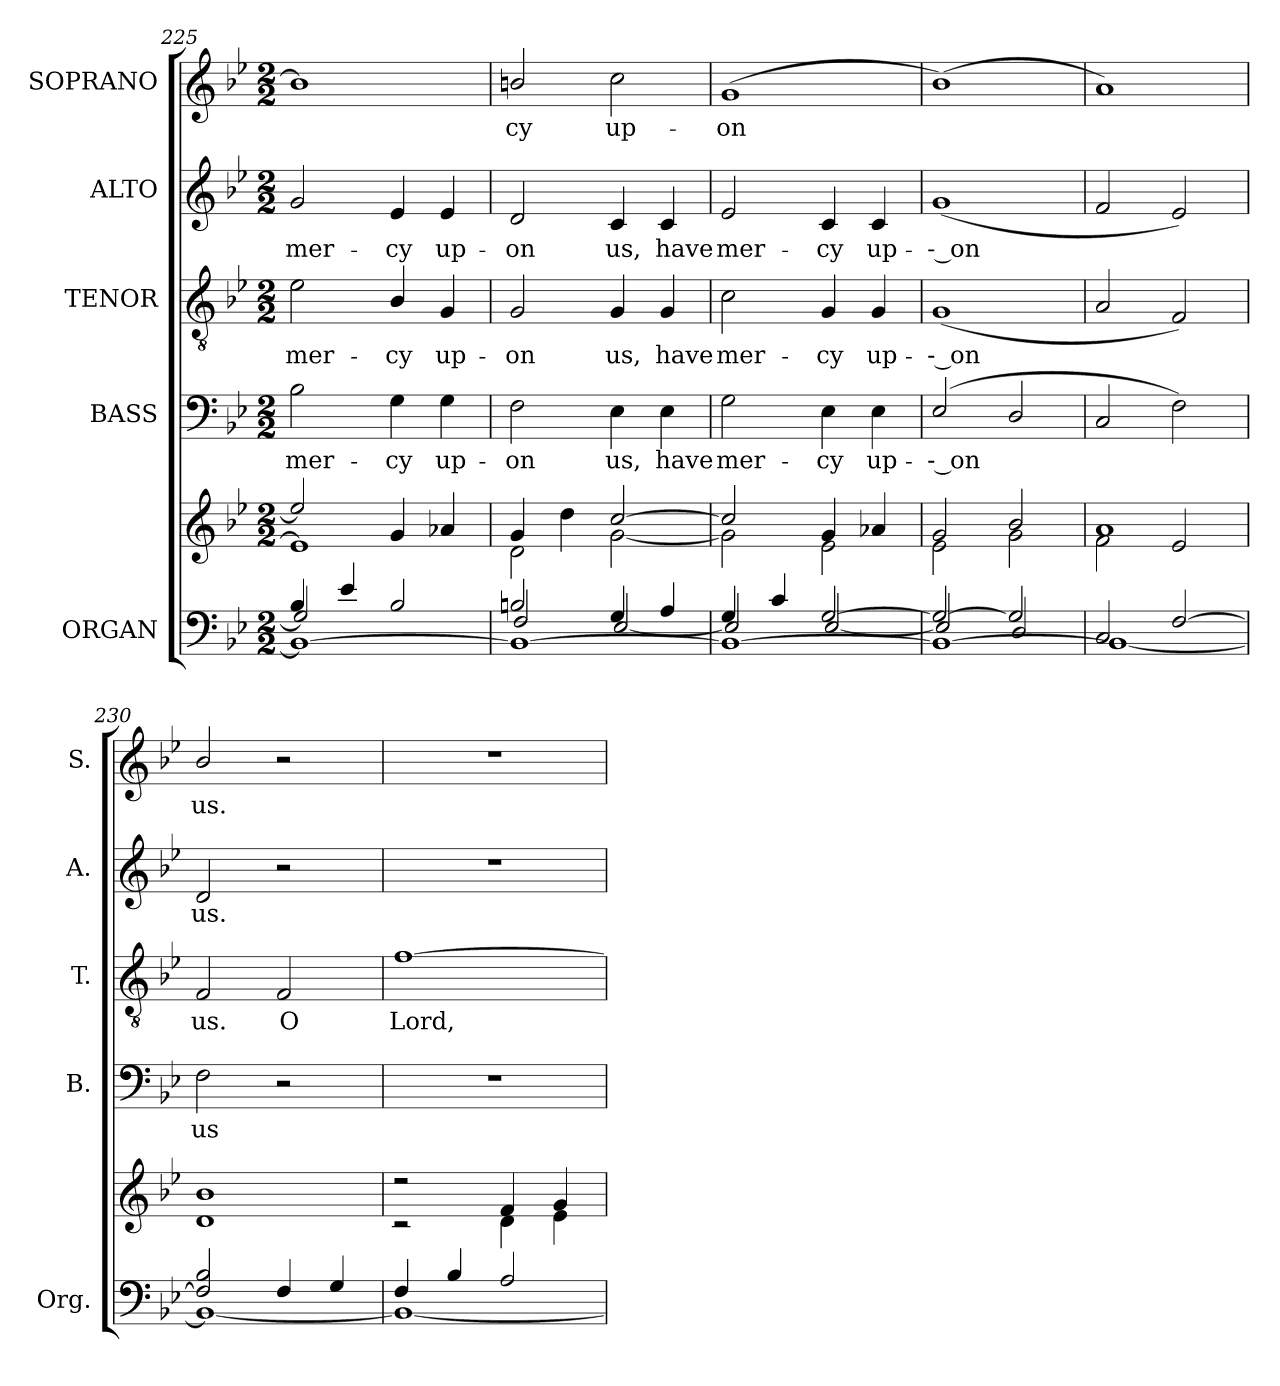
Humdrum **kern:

**kern	**kern	**kern	**text	**kern	**text	**kern	**text	**kern	**text
*part5	*part5	*part4	*part4	*part3	*part3	*part2	*part2	*part1	*part1
*staff6	*staff5	*staff4	*staff4	*staff3	*staff3	*staff2	*staff2	*staff1	*staff1
*I"ORGAN	*	*I"BASS	*	*I"TENOR	*	*I"ALTO	*	*I"SOPRANO	*
*I'Org.	*	*I'B.	*	*I'T.	*	*I'A.	*	*I'S.	*
*clefF4	*clefG2	*clefF4	*	*clefGv2	*	*clefG2	*	*clefG2	*
*	*	*	*	*ITrd7c12	*	*	*	*	*
*k[b-e-]	*k[b-e-]	*k[b-e-]	*	*k[b-e-]	*	*k[b-e-]	*	*k[b-e-]	*
*B-:	*B-:	*B-:	*	*B-:	*	*B-:	*	*B-:	*
*M2/2	*M2/2	*M2/2	*	*M2/2	*	*M2/2	*	*M2/2	*
=225	=225	=225	=225	=225	=225	=225	=225	=225	=225
*^	*^	*	*	*	*	*	*	*	*
*	*^	*	*	*	*	*	*	*	*	*	*
!	!	!	!	!	!	!LO:LY:b:color=#000000	!	!	!	!	!	!
!	!	!	!	!	!	!	!	!LO:LY:b:color=#000000	!	!	!	!
!	!	!	!	!	!	!	!	!	!	!LO:LY:b:color=#000000	!	!
4B-i/	2Gi/]	1BB-i_	2ee-i/]	1e-i]	2B-i\	mer-	2E-i\	mer-	2gi/	mer-	1b-i]	.
4e-i/	.	.	.	.	.	.	.	.	.	.	.	.
!	!	!	!	!	!	!LO:LY:b:color=#000000	!	!	!	!	!	!
!	!	!	!	!	!	!	!	!LO:LY:b:color=#000000	!	!	!	!
!	!	!	!	!	!	!	!	!	!	!LO:LY:b:color=#000000	!	!
2B-i/	2ryy	.	4gi/	.	4Gi\	-cy	4BB-i/	-cy	4e-i/	-cy	.	.
!	!	!	!	!	!	!LO:LY:b:color=#000000	!	!	!	!	!	!
!	!	!	!	!	!	!	!	!LO:LY:b:color=#000000	!	!	!	!
!	!	!	!	!	!	!	!	!	!	!LO:LY:b:color=#000000	!	!
.	.	.	4a-Xi/	.	4Gi\	up-	4GGi/	up-	4e-i/	up-	.	.
=226	=226	=226	=226	=226	=226	=226	=226	=226	=226	=226	=226	=226
!	!	!	!	!	!	!LO:LY:b:color=#000000	!	!	!	!	!	!
!	!	!	!	!	!	!	!	!LO:LY:b:color=#000000	!	!	!	!
!	!	!	!	!	!	!	!	!	!	!LO:LY:b:color=#000000	!	!
!	!	!	!	!	!	!	!	!	!	!	!	!LO:LY:b:color=#000000
2Bni/	2Fi/	1BB-i_	4gi/	2di\	2Fi\	-on	2GGi/	-on	2di/	-on	2bni/	-cy
.	.	.	4ddi\	.	.	.	.	.	.	.	.	.
!	!	!	!	!	!	!LO:LY:b:color=#000000	!	!	!	!	!	!
!	!	!	!	!	!	!	!	!LO:LY:b:color=#000000	!	!	!	!
!	!	!	!	!	!	!	!	!	!	!LO:LY:b:color=#000000	!	!
!	!	!	!	!	!	!	!	!	!	!	!	!LO:LY:b:color=#000000
4Gi/	[2E-i/	.	[2cci/	[2gi\	4E-i\	us,	4GGi/	us,	4ci/	us,	2cci\	up-
!	!	!	!	!	!	!LO:LY:b:color=#000000	!	!	!	!	!	!
!	!	!	!	!	!	!	!	!LO:LY:b:color=#000000	!	!	!	!
!	!	!	!	!	!	!	!	!	!	!LO:LY:b:color=#000000	!	!
4Ai/	.	.	.	.	4E-i\	have	4GGi/	have	4ci/	have	.	.
=227	=227	=227	=227	=227	=227	=227	=227	=227	=227	=227	=227	=227
!	!	!	!	!	!	!LO:LY:b:color=#000000	!	!	!	!	!	!
!	!	!	!	!	!	!	!	!LO:LY:b:color=#000000	!	!	!	!
!	!	!	!	!	!	!	!	!	!	!LO:LY:b:color=#000000	!	!
!	!	!	!	!	!	!	!	!	!	!	!	!LO:LY:b:color=#000000
4Gi/	2E-i/]	1BB-i_	2cci/]	2gi\]	2Gi\	mer-	2Ci\	mer-	2e-i/	mer-	(1gi	-on
4ci/	.	.	.	.	.	.	.	.	.	.	.	.
!	!	!	!	!	!	!LO:LY:b:color=#000000	!	!	!	!	!	!
!	!	!	!	!	!	!	!	!LO:LY:b:color=#000000	!	!	!	!
!	!	!	!	!	!	!	!	!	!	!LO:LY:b:color=#000000	!	!
[2Gi/	[2E-i/	.	4gi/	2e-i\	4E-i\	-cy	4GGi/	-cy	4ci/	-cy	.	.
!	!	!	!	!	!	!LO:LY:b:color=#000000	!	!	!	!	!	!
!	!	!	!	!	!	!	!	!LO:LY:b:color=#000000	!	!	!	!
!	!	!	!	!	!	!	!	!	!	!LO:LY:b:color=#000000	!	!
.	.	.	4a-Xi/	.	4E-i\	up-	4GGi/	up-	4ci/	up-	.	.
!!LO:PB:g=z
=228	=228	=228	=228	=228	=228	=228	=228	=228	=228	=228	=228	=228
!	!	!	!	!	!	!LO:LY:b:color=#000000	!	!	!	!	!	!
!	!	!	!	!	!	!	!	!LO:LY:b:color=#000000	!	!	!	!
!	!	!	!	!	!	!	!	!	!	!LO:LY:b:color=#000000	!	!
2Gi/_	2E-i/]	1BB-i_	2gi/	2e-i\	(2E-i/	-- on	(1GGi	-- on	(1gi	-- on	(1b-i)	.
2Gi/]	2Di/	.	2b-i/	2gi\	2Di/	.	.	.	.	.	.	.
*	*v	*v	*	*	*	*	*	*	*	*	*	*
=229	=229	=229	=229	=229	=229	=229	=229	=229	=229	=229	=229
2Ci/	1BB-i_	1ai	2fi\	2Ci/	.	2AAi/	.	2fi/	.	1ai)	.
[2Fi/	.	.	2e-i/	2Fi\)	.	2FFi/)	.	2e-i/)	.	.	.
=230	=230	=230	=230	=230	=230	=230	=230	=230	=230	=230	=230
!	!	!	!	!	!LO:LY:b:color=#000000	!	!	!	!	!	!
!	!	!	!	!	!	!	!LO:LY:b:color=#000000	!	!	!	!
!	!	!	!	!	!	!	!	!	!LO:LY:b:color=#000000	!	!
!	!	!	!	!	!	!	!	!	!	!	!LO:LY:b:color=#000000
2Fi/] 2B-i	1BB-i_	1b-i	1di	2Fi\	us	2FFi/	us.	2di/	us.	2b-i/	us.
!	!	!	!	!	!	!	!LO:LY:b:color=#000000	!	!	!	!
4Fi/	.	.	.	2r	.	2FFi/	O	2r	.	2r	.
4Gi/	.	.	.	.	.	.	.	.	.	.	.
=231	=231	=231	=231	=231	=231	=231	=231	=231	=231	=231	=231
!	!	!	!	!	!	!	!LO:LY:b:color=#000000	!	!	!	!
4Fi/	1BB-i_	2r	2r	1r	.	[1Fi	Lord,	1r	.	1r	.
4B-i/	.	.	.	.	.	.	.	.	.	.	.
2Ai/	.	4fi/	4di\	.	.	.	.	.	.	.	.
.	.	4gi/	4e-i\	.	.	.	.	.	.	.	.
*v	*v	*	*	*	*	*	*	*	*	*	*
*	*v	*v	*	*	*	*	*	*	*	*
=	=	=	=	=	=	=	=	=	=
*-	*-	*-	*-	*-	*-	*-	*-	*-	*-
